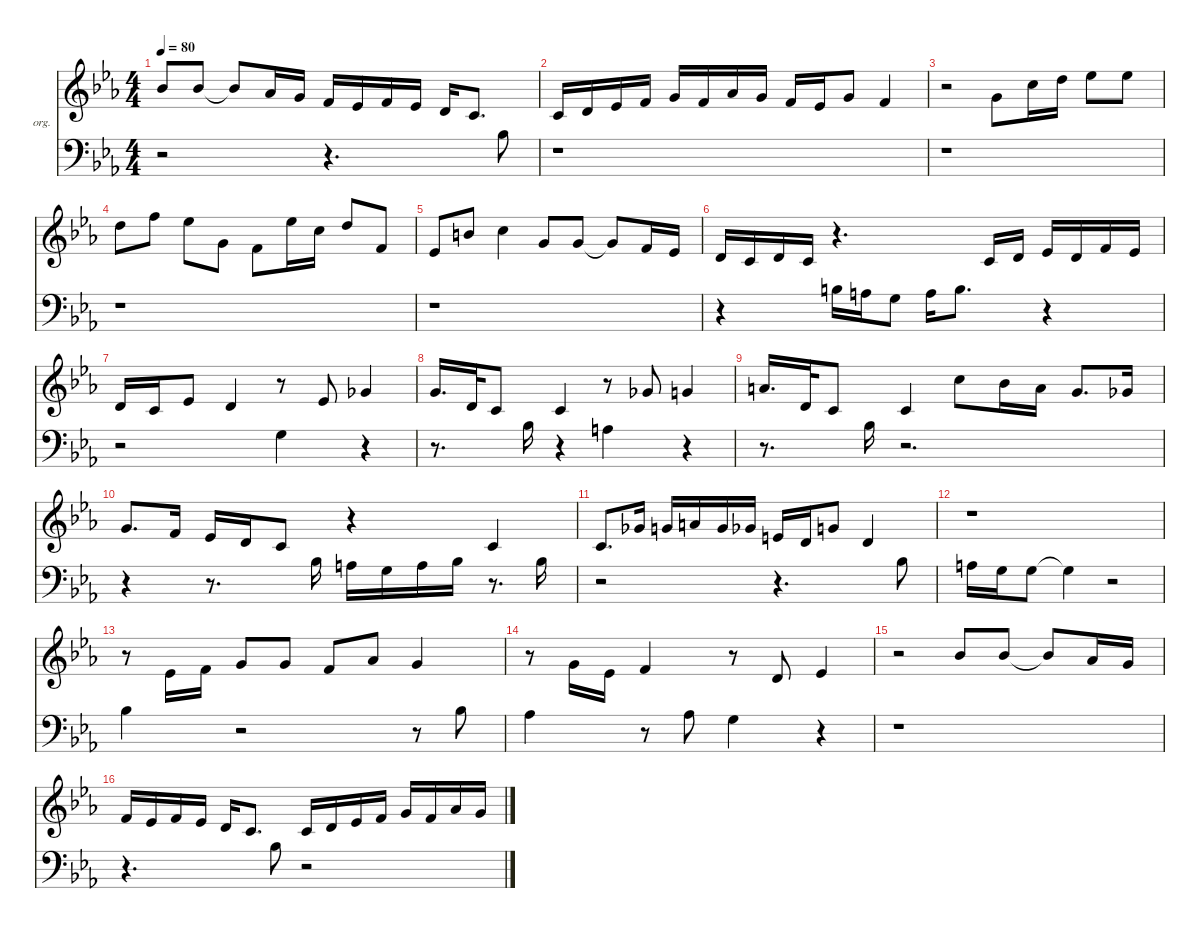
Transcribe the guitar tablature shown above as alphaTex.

\hideDynamics
\bracketExtendMode nobrackets
\firstSystemTrackNameOrientation horizontal
\otherSystemsTrackNameOrientation horizontal
\track ("Manual" "org.") {instrument churchorgan}
\staff {score}
\tuning (E4 B3 G3 D3 A2 E2)
\ts (4 4)
\tempo 80
\clef g2
\ks cminor
6.1{acc b}.8{dy mf beam Up} 6.1{acc b}.8{beam Up} 6.1{t acc b}.8{beam Up} 4.1{acc b}.16{beam Up} 3.1{acc forcenatural}.16{beam Up} 1.1{acc forcenatural}.16{beam Up} 4.2{acc b}.16{beam Up} 6.2{acc forcenatural}.16{beam Up} 4.2{acc b}.16{beam Up} 3.2{acc forcenatural}.16{beam Up} 1.2{acc forcenatural}.8{d beam Up} |
1.2{acc forcenatural}.16{beam Up} 3.2{acc forcenatural}.16{beam Up} 4.2{acc b}.16{beam Up} 1.1{acc forcenatural}.16{beam Up} 3.1{acc forcenatural}.16{beam Up} 1.1{acc forcenatural}.16{beam Up} 4.1{acc b}.16{beam Up} 3.1{acc forcenatural}.16{beam Up} 1.1{acc forcenatural}.16{beam Up} 4.2{acc b}.16{beam Up} 3.1{acc forcenatural}.8{beam Up} 1.1{acc forcenatural}.4{beam Up} |
r.2{beam Down} 8.2{acc forcenatural}.8{beam Down} 8.1{acc forcenatural}.16{beam Down} 10.1{acc forcenatural}.16{beam Down} 11.1{acc b}.8{beam Down} 11.1{acc b}.8{beam Down} |
10.1{acc forcenatural}.8{beam Down} 13.1{acc forcenatural}.8{beam Down} 11.1{acc b}.8{beam Down} 8.2{acc forcenatural}.8{beam Down} 10.3{acc forcenatural}.8{beam Down} 11.1{acc b}.16{beam Down} 8.1{acc forcenatural}.16{beam Down} 10.1{acc forcenatural}.8{beam Up} 6.2{acc forcenatural}.8{beam Up} |
4.2{acc b}.8{beam Up} 7.1{acc forcenatural}.8{beam Up} 8.1{acc forcenatural}.4{beam Down} 3.1{acc forcenatural}.8{beam Up} 3.1{acc forcenatural}.8{beam Up} 3.1{t acc forcenatural}.8{beam Up} 1.1{acc forcenatural}.16{beam Up} 4.2{acc b}.16{beam Up} |
3.2{acc forcenatural}.16{beam Up} 1.2{acc forcenatural}.16{beam Up} 3.2{acc forcenatural}.16{beam Up} 1.2{acc forcenatural}.16{beam Up} r.4{d beam Up} 1.2{acc forcenatural}.16{beam Up} 3.2{acc forcenatural}.16{beam Up} 4.2{acc b}.16{beam Up} 3.2{acc forcenatural}.16{beam Up} 6.2{acc forcenatural}.16{beam Up} 4.2{acc b}.16{beam Up} |
3.2{acc forcenatural}.16{beam Up} 1.2{acc forcenatural}.16{beam Up} 4.2{acc b}.8{beam Up} 3.2{acc forcenatural}.4{beam Up} r.8{beam Up} 4.2{acc b}.8{beam Up} 2.1{acc b}.4{beam Up} |
3.1{acc forcenatural}.16{d beam Up} 3.2{acc forcenatural}.32{beam Up} 1.2{acc forcenatural}.8{beam Up} 1.2{acc forcenatural}.4{beam Up} r.8{beam Up} 2.1{acc b}.8{beam Up} 3.1{acc forcenatural}.4{beam Up} |
5.1{acc forcenatural}.16{d beam Up} 3.2{acc forcenatural}.32{beam Up} 1.2{acc forcenatural}.8{beam Up} 1.2{acc forcenatural}.4{beam Up} 8.1{acc forcenatural}.8{beam Down} 6.1{acc b}.16{beam Down} 5.1{acc forcenatural}.16{beam Down} 3.1{acc forcenatural}.8{d beam Up} 2.1{acc b}.16{beam Up} |
3.1{acc forcenatural}.8{d beam Up} 6.2{acc forcenatural}.16{beam Up} 4.2{acc b}.16{beam Up} 3.2{acc forcenatural}.16{beam Up} 1.2{acc forcenatural}.8{beam Up} r.4{beam Up} 1.2{acc forcenatural}.4{beam Up} |
1.2{acc forcenatural}.8{d beam Up} 2.1{acc b}.16{beam Up} 3.1{acc forcenatural}.16{beam Up} 5.1{acc forcenatural}.16{beam Up} 8.2{acc forcenatural}.16{beam Up} 7.2{acc b}.16{beam Up} 5.2{acc forcenatural}.16{beam Up} 3.2{acc forcenatural}.16{beam Up} 3.1{acc forcenatural}.8{beam Up} 3.2{acc forcenatural}.4{beam Up} |
r.1{beam Down} |
r.8{beam Down} 4.2{acc b}.16{beam Up} 1.1{acc forcenatural}.16{beam Up} 3.1{acc forcenatural}.8{beam Up} 3.1{acc forcenatural}.8{beam Up} 1.1{acc forcenatural}.8{beam Up} 4.1{acc b}.8{beam Up} 3.1{acc forcenatural}.4{beam Up} |
r.8{beam Down} 3.1{acc forcenatural}.16{beam Up} 4.2{acc b}.16{beam Up} 6.2{acc forcenatural}.4{beam Up} r.8{beam Up} 3.2{acc forcenatural}.8{beam Up} 4.2{acc b}.4{beam Up} |
r.2{beam Down} 6.1{acc b}.8{beam Up} 6.1{acc b}.8{beam Up} 6.1{t acc b}.8{beam Up} 4.1{acc b}.16{beam Up} 3.1{acc forcenatural}.16{beam Up} |
1.1{acc forcenatural}.16{beam Up} 4.2{acc b}.16{beam Up} 6.2{acc forcenatural}.16{beam Up} 4.2{acc b}.16{beam Up} 3.2{acc forcenatural}.16{beam Up} 1.2{acc forcenatural}.8{d beam Up} 1.2{acc forcenatural}.16{beam Up} 3.2{acc forcenatural}.16{beam Up} 4.2{acc b}.16{beam Up} 1.1{acc forcenatural}.16{beam Up} 3.1{acc forcenatural}.16{beam Up} 1.1{acc forcenatural}.16{beam Up} 4.1{acc b}.16{beam Up} 3.1{acc forcenatural}.16{beam Up}
\staff {score}
\tuning (G2 D2 A1 E1 B0)
\clef f4
\ottava regular
\simile none
\ks cminor
r.2{dy mf beam Down} r.4{d beam Down} 15.1{acc b}.8{beam Down} |
r.1{beam Down} |
r.1{beam Down} |
r.1{beam Down} |
r.1{beam Down} |
r.4{beam Down} 16.1{acc forcenatural}.16{beam Down} 14.1{acc forcenatural}.16{beam Down} 12.1{acc forcenatural}.8{beam Down} 14.1{acc forcenatural}.16{beam Down} 16.1{acc forcenatural}.8{d beam Down} r.4{beam Down} |
r.2{beam Down} 12.1{acc forcenatural}.4{beam Down} r.4{beam Down} |
r.8{d beam Down} 15.1{acc b}.16{beam Down} r.4{beam Down} 14.1{acc forcenatural}.4{beam Down} r.4{beam Down} |
r.8{d beam Down} 15.1{acc b}.16{beam Down} r.2{d beam Down} |
r.4{beam Down} r.8{d beam Down} 15.1{acc b}.16{beam Down} 14.1{acc forcenatural}.16{beam Down} 12.1{acc forcenatural}.16{beam Down} 14.1{acc forcenatural}.16{beam Down} 15.1{acc b}.16{beam Down} r.8{d beam Down} 15.1{acc b}.16{beam Down} |
r.2{beam Down} r.4{d beam Down} 15.1{acc b}.8{beam Down} |
14.1{acc forcenatural}.16{beam Down} 12.1{acc forcenatural}.16{beam Down} 12.1{acc forcenatural}.8{beam Down} 12.1{t acc forcenatural}.4{beam Down} r.2{beam Down} |
15.1{acc b}.4{beam Down} r.2{beam Down} r.8{beam Down} 15.1{acc b}.8{beam Down} |
13.1{acc b}.4{beam Down} r.8{beam Down} 13.1{acc b}.8{beam Down} 12.1{acc forcenatural}.4{beam Down} r.4{beam Down} |
r.1{beam Down} |
r.4{d beam Down} 15.1{acc b}.8{beam Down} r.2{beam Down}
